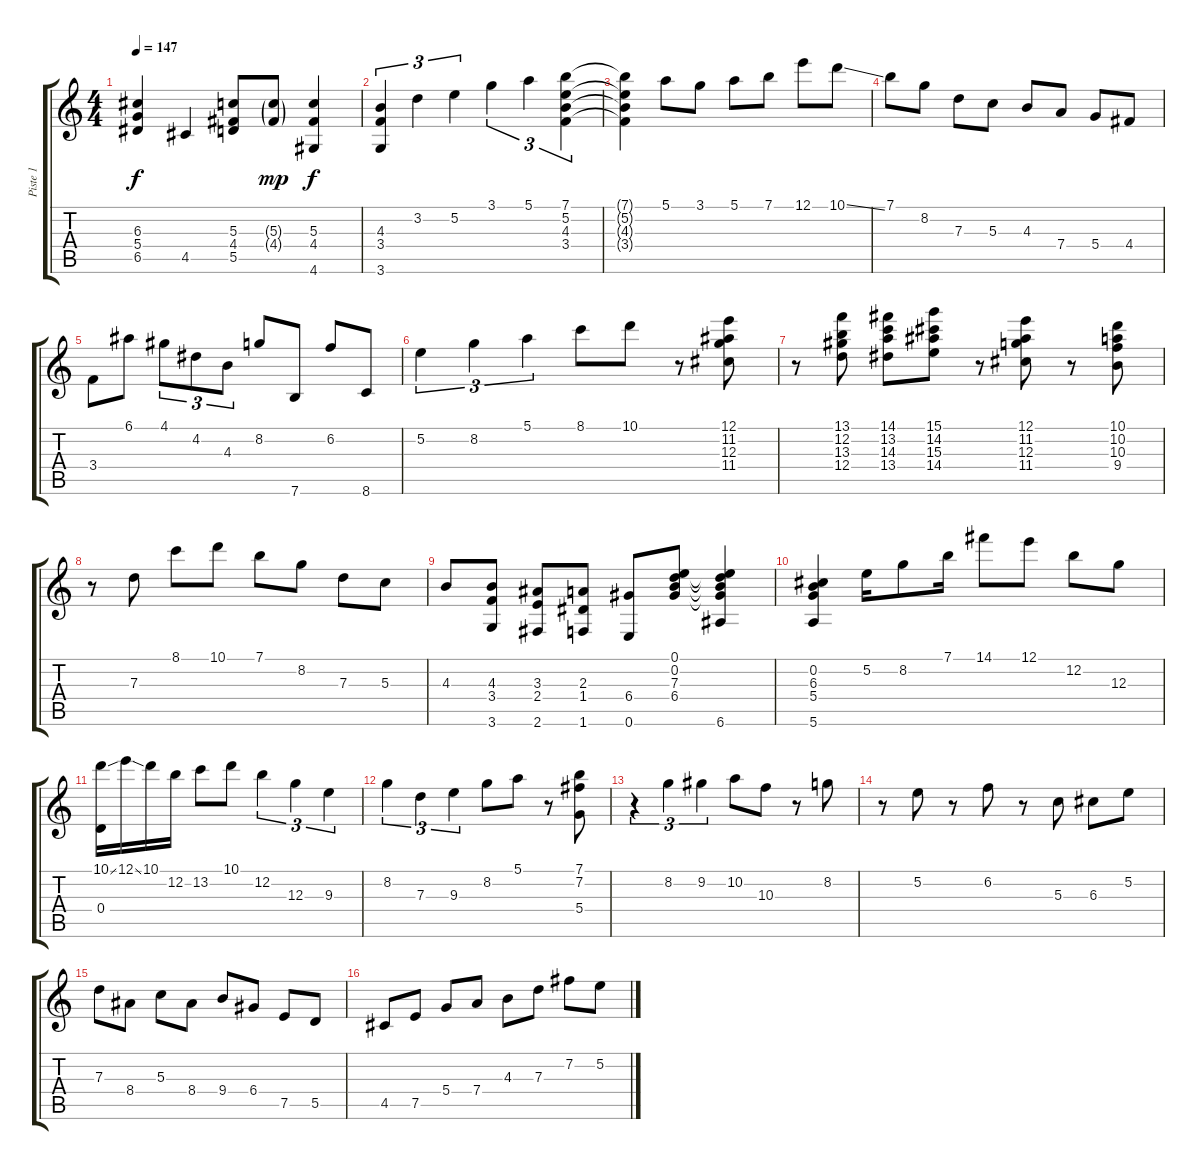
\track ("Piste 1" "Piste 1") {instrument electricguitarjazz}
\staff {score tabs}
\tuning (E4 B3 G3 D3 A2 E2) {hide}
\ts (4 4)
\tempo 147
\clef g2
\ks c
(6.3 5.4 6.5).4{dy f} 4.5.4 (5.3 4.4 5.5).8 (5.3{g} 4.4{g}).8{dy mp} (5.3 4.4 4.6).4{dy f} |
(4.3 3.4 3.6).4{tu (3 2)} 3.2.4{tu (3 2)} 5.2.4{tu (3 2)} 3.1.4{tu (3 2)} 5.1.4{tu (3 2)} (7.1 5.2 4.3 3.4).4{tu (3 2)} |
(7.1{t} 5.2{t} 4.3{t} 3.4{t}).4 5.1.8 3.1.8 5.1.8 7.1.8 12.1.8 10.1{ss}.8 |
7.1.8 8.2.8 7.3.8 5.3.8 4.3.8 7.4.8 5.4.8 4.4.8 |
3.4.8 6.1.8 4.1.8{tu (3 2)} 4.2.8{tu (3 2)} 4.3.8{tu (3 2)} 8.2.8 7.6.8 6.2.8 8.6.8 |
5.2.4{tu (3 2)} 8.2.4{tu (3 2)} 5.1.4{tu (3 2)} 8.1.8 10.1.8 r.8 (12.1 11.2 12.3 11.4).8 |
r.8 (13.1 12.2 13.3 12.4).8 (14.1 13.2 14.3 13.4).8 (15.1 14.2 15.3 14.4).8 r.8 (12.1 11.2 12.3 11.4).8 r.8 (10.1 10.2 10.3 9.4).8 |
r.8 7.3.8 8.1.8 10.1.8 7.1.8 8.2.8 7.3.8 5.3.8 |
4.3.8 (4.3 3.4 3.6).8 (3.3 2.4 2.6).8 (2.3 1.4 1.6).8 (6.4 0.6).8 (0.1 0.2 7.3 6.4).8 (0.1{t} 0.2{t} 7.3{t} 6.4{t} 6.6).4 |
(0.2 6.3 5.4 5.6).4 5.2.16 8.2.8 7.1.16 14.1.8 12.1.8 12.2.8 12.3.8 |
(10.1{ss} 0.4).16 12.1{ss}.16 10.1.16 12.2.16 13.2.8 10.1.8 12.2.4{tu (3 2)} 12.3.4{tu (3 2)} 9.3.4{tu (3 2)} |
8.2.4{tu (3 2)} 7.3.4{tu (3 2)} 9.3.4{tu (3 2)} 8.2.8 5.1.8 r.8 (7.1 7.2 5.4).8 |
r.4{tu (3 2)} 8.2.4{tu (3 2)} 9.2.4{tu (3 2)} 10.2.8 10.3.8 r.8 8.2.8 |
r.8 5.2.8 r.8 6.2.8 r.8 5.3.8 6.3.8 5.2.8 |
7.3.8 8.4.8 5.3.8 8.4.8 9.4.8 6.4.8 7.5.8 5.5.8 |
4.5.8 7.5.8 5.4.8 7.4.8 4.3.8 7.3.8 7.2.8 5.2.8
